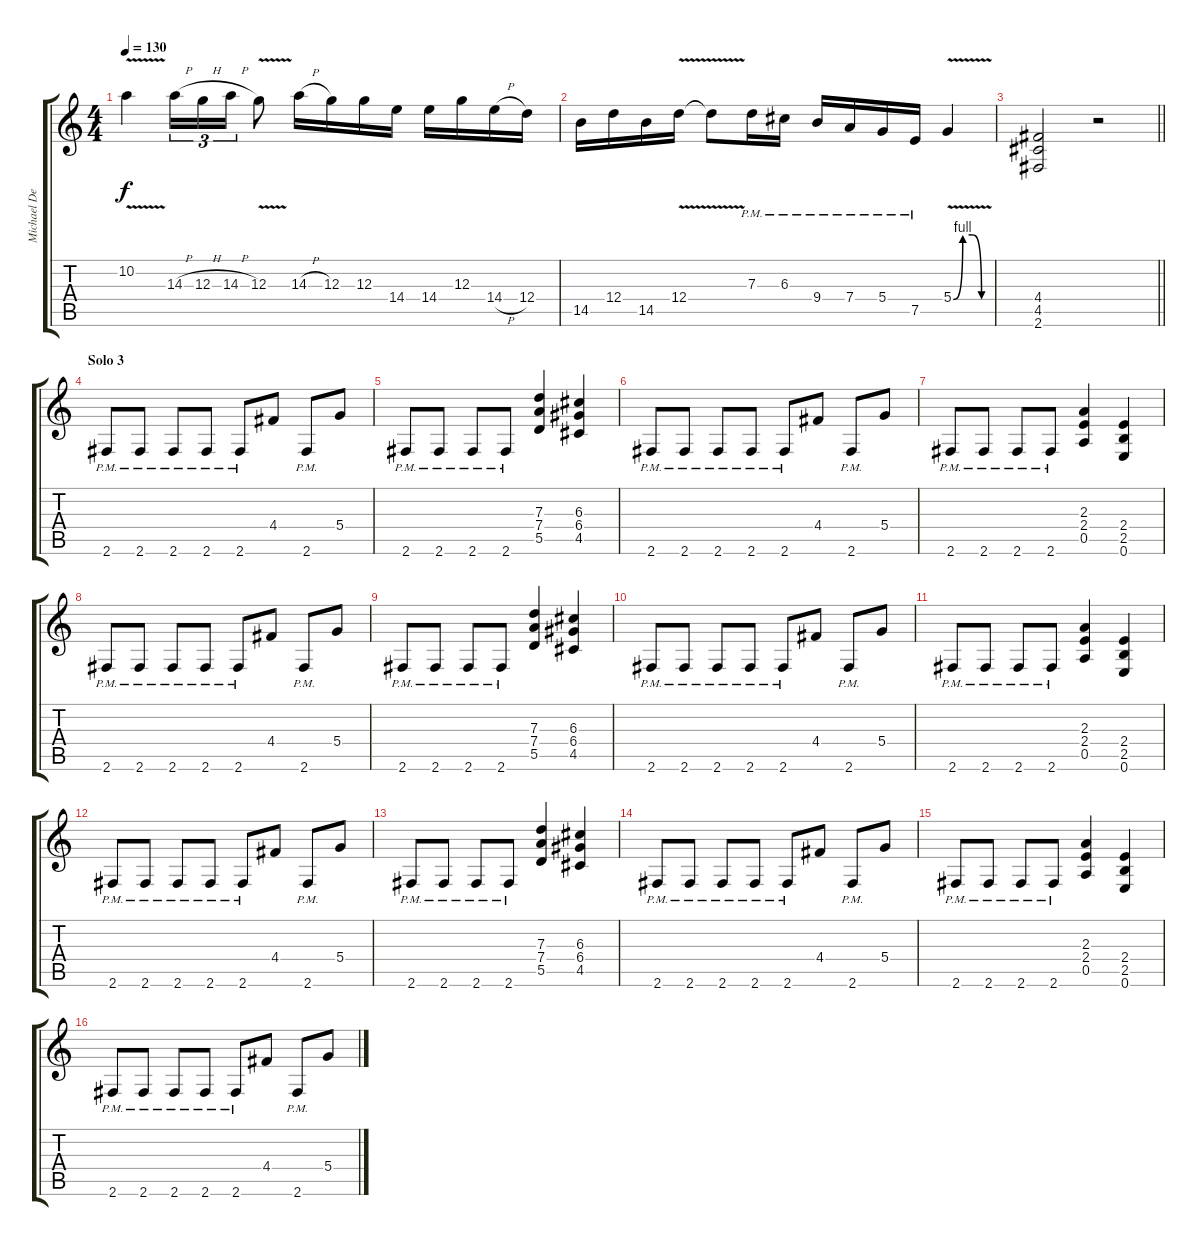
\track ("Michael Denner" "Michael De") {instrument distortionguitar}
\staff {score tabs}
\tuning (E4 B3 G3 D3 A2 E2) {hide}
\ts (4 4)
\tempo 130
\clef g2
\ks c
10.2{v}.4{dy f} 14.3{h}.16{tu (3 2)} 12.3{h}.16{tu (3 2)} 14.3{h}.16{tu (3 2)} 12.3{v}.8 14.3{h}.16 12.3.16 12.3.16 14.4.16 14.4.16 12.3.16 14.4{h}.16 12.4.16 |
14.5.16 12.4.16 14.5.16 12.4{v}.16 12.4{t}.8 7.3{pm}.16 6.3{pm}.16 9.4{pm}.16 7.4{pm}.16 5.4{pm}.16 7.5{pm}.16 5.4{be (custom 0 0 15 4 30 4 45 0 60 0) v}.4 |
\barLineRight lightlight
(4.4 4.5 2.6).2 r.2 |
\section ("" "Solo 3")
2.6{pm}.8 2.6{pm}.8 2.6{pm}.8 2.6{pm}.8 2.6{pm}.8 4.4.8 2.6{pm}.8 5.4.8 |
2.6{pm}.8 2.6{pm}.8 2.6{pm}.8 2.6{pm}.8 (7.3 7.4 5.5).4 (6.3 6.4 4.5).4 |
2.6{pm}.8 2.6{pm}.8 2.6{pm}.8 2.6{pm}.8 2.6{pm}.8 4.4.8 2.6{pm}.8 5.4.8 |
2.6{pm}.8 2.6{pm}.8 2.6{pm}.8 2.6{pm}.8 (2.3 2.4 0.5).4 (2.4 2.5 0.6).4 |
2.6{pm}.8 2.6{pm}.8 2.6{pm}.8 2.6{pm}.8 2.6{pm}.8 4.4.8 2.6{pm}.8 5.4.8 |
2.6{pm}.8 2.6{pm}.8 2.6{pm}.8 2.6{pm}.8 (7.3 7.4 5.5).4 (6.3 6.4 4.5).4 |
2.6{pm}.8 2.6{pm}.8 2.6{pm}.8 2.6{pm}.8 2.6{pm}.8 4.4.8 2.6{pm}.8 5.4.8 |
2.6{pm}.8 2.6{pm}.8 2.6{pm}.8 2.6{pm}.8 (2.3 2.4 0.5).4 (2.4 2.5 0.6).4 |
2.6{pm}.8 2.6{pm}.8 2.6{pm}.8 2.6{pm}.8 2.6{pm}.8 4.4.8 2.6{pm}.8 5.4.8 |
2.6{pm}.8 2.6{pm}.8 2.6{pm}.8 2.6{pm}.8 (7.3 7.4 5.5).4 (6.3 6.4 4.5).4 |
2.6{pm}.8 2.6{pm}.8 2.6{pm}.8 2.6{pm}.8 2.6{pm}.8 4.4.8 2.6{pm}.8 5.4.8 |
2.6{pm}.8 2.6{pm}.8 2.6{pm}.8 2.6{pm}.8 (2.3 2.4 0.5).4 (2.4 2.5 0.6).4 |
2.6{pm}.8 2.6{pm}.8 2.6{pm}.8 2.6{pm}.8 2.6{pm}.8 4.4.8 2.6{pm}.8 5.4.8
